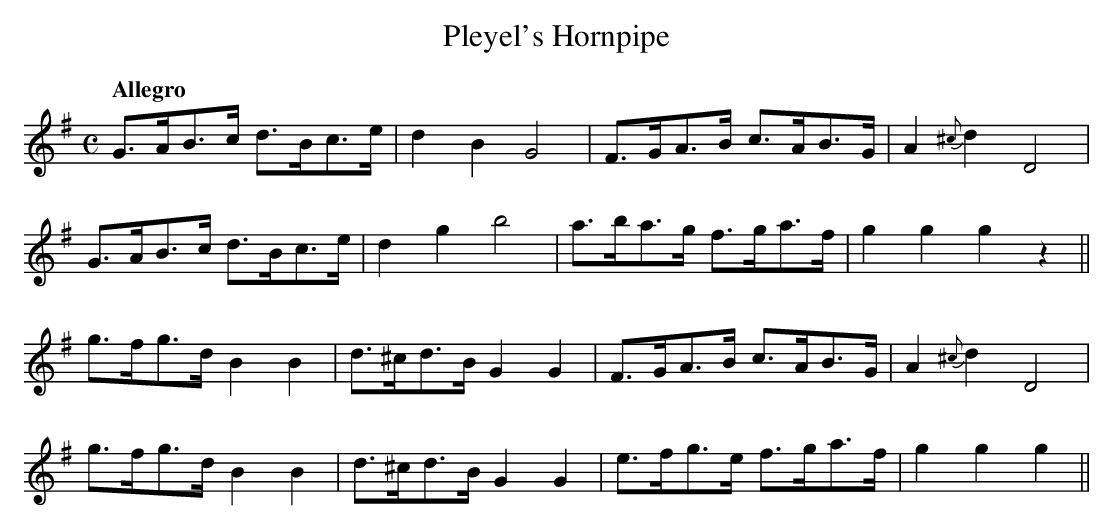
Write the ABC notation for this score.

X:1
T:Pleyel's Hornpipe
M:C
L:1/8
Q:"Allegro"
K:G
G>AB>c d>Bc>e|d2B2G4|F>GA>B c>AB>G|A2 {^c}d2 D4|
G>AB>c d>Bc>e|d2g2 b4|a>ba>g f>ga>f|g2g2g2z2||
g>fg>d B2B2|d>^cd>B G2G2|F>GA>B c>AB>G|A2 {^c}d2 D4|
g>fg>d B2B2|d>^cd>B G2G2|e>fg>e f>ga>f|g2g2g2||
